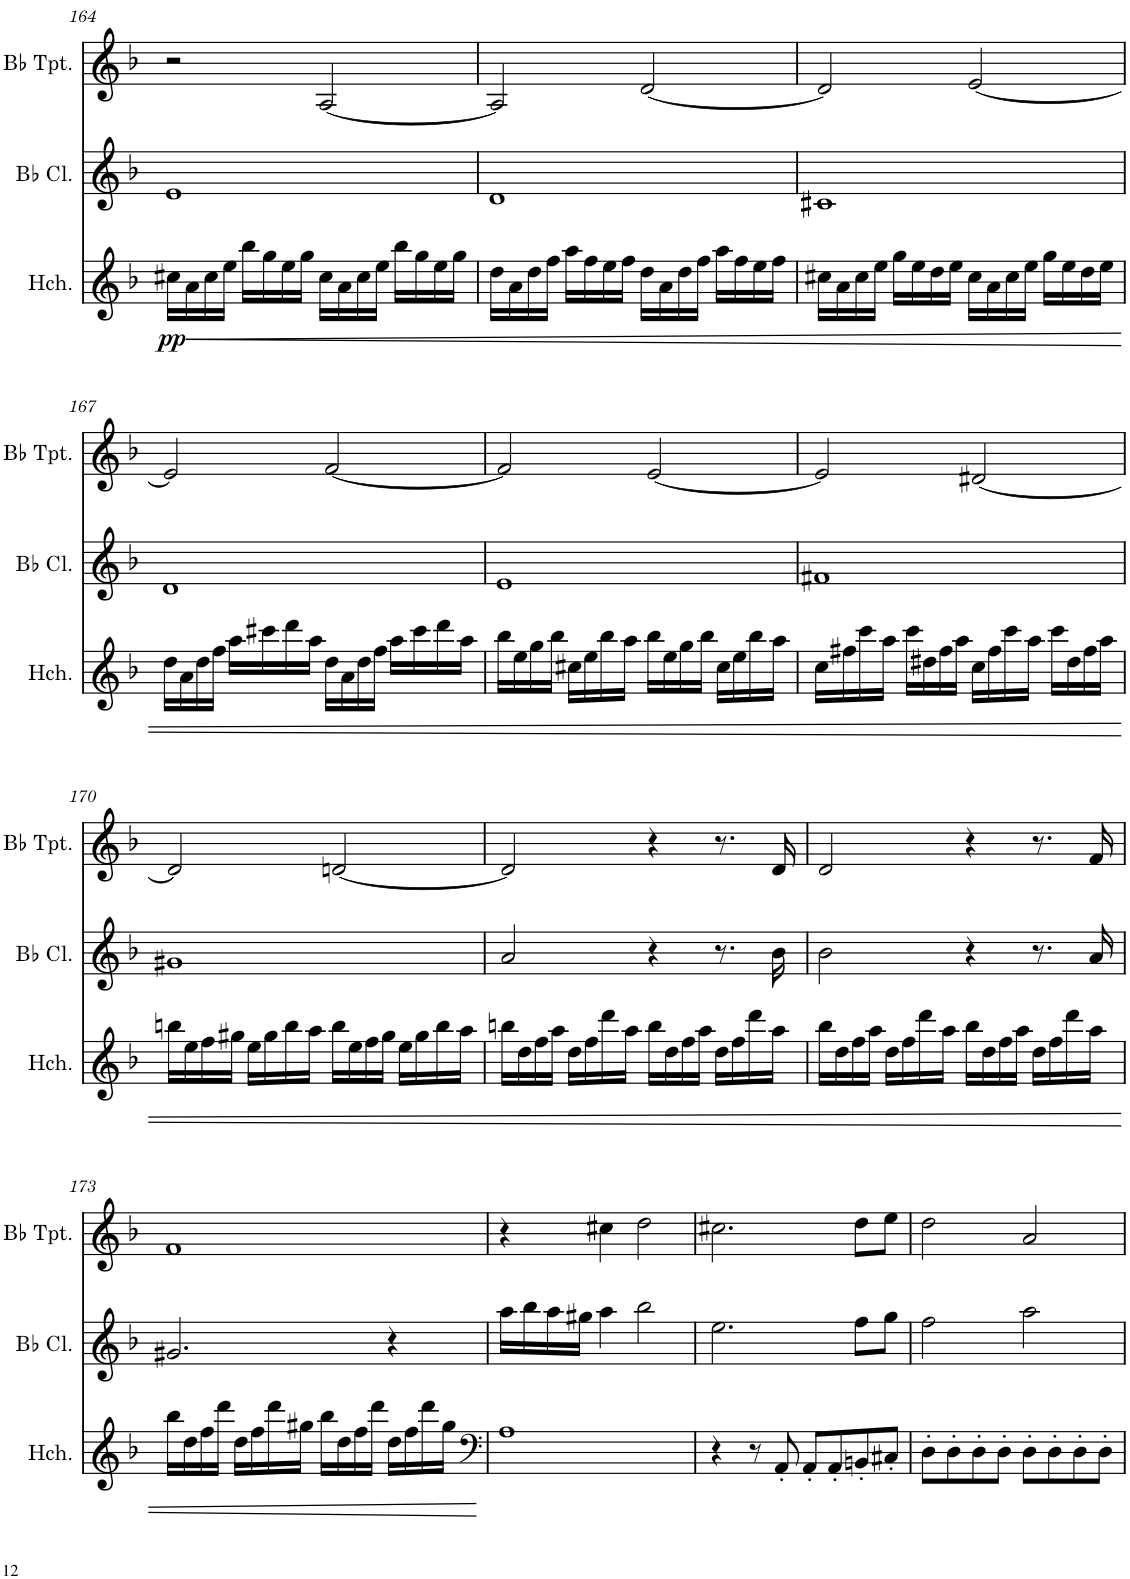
**kern	**dynam	**kern	**kern
*part3	*part3	*part2	*part1
*staff3	*staff3	*staff2	*staff1
*I"Harpsichord	*	*I"Bb Clarinet	*I"Bb Trumpet
*I'Hch.	*	*I'Bb Cl.	*I'Bb Tpt.
!!LO:PB:g=z
*clefG2	*	*clefG2	*clefG2
*	*	*ITrd1c2	*ITrd1c2
*k[b-]	*	*k[b-]	*k[b-]
*M4/4	*	*M4/4	*M4/4
=164	=164	=164	=164
!	!LO:DY:b	!	!
16cc#X\LL	pp	1e	2r
16a\	.	.	.
16cc#\	.	.	.
16ee\JJ	.	.	.
16bb-\LL	.	.	.
16gg\	.	.	.
16ee\	.	.	.
16gg\JJ	.	.	.
16cc#\LL	.	.	[2A/
16a\	.	.	.
16cc#\	.	.	.
16ee\JJ	.	.	.
16bb-\LL	.	.	.
16gg\	.	.	.
16ee\	.	.	.
16gg\JJ	.	.	.
=165	=165	=165	=165
16dd\LL	.	1d	2A/]
16a\	.	.	.
16dd\	.	.	.
16ff\JJ	.	.	.
16aa\LL	.	.	.
16ff\	.	.	.
16ee\	.	.	.
16ff\JJ	.	.	.
16dd\LL	.	.	[2d/
16a\	.	.	.
16dd\	.	.	.
16ff\JJ	.	.	.
16aa\LL	.	.	.
16ff\	.	.	.
16ee\	.	.	.
16ff\JJ	.	.	.
=166	=166	=166	=166
16cc#X\LL	.	1c#X	2d/]
16a\	.	.	.
16cc#\	.	.	.
16ee\JJ	.	.	.
16gg\LL	.	.	.
16ee\	.	.	.
16dd\	.	.	.
16ee\JJ	.	.	.
16cc#\LL	.	.	[2e/
16a\	.	.	.
16cc#\	.	.	.
16ee\JJ	.	.	.
16gg\LL	.	.	.
16ee\	.	.	.
16dd\	.	.	.
16ee\JJ	.	.	.
!!LO:LB:g=z
=167	=167	=167	=167
16dd\LL	.	1d	2e/]
16a\	.	.	.
16dd\	.	.	.
16ff\JJ	.	.	.
16aa\LL	.	.	.
16ccc#X\	.	.	.
16ddd\	.	.	.
16aa\JJ	.	.	.
16dd\LL	.	.	[2f/
16a\	.	.	.
16dd\	.	.	.
16ff\JJ	.	.	.
16aa\LL	.	.	.
16ccc#\	.	.	.
16ddd\	.	.	.
16aa\JJ	.	.	.
=168	=168	=168	=168
16bb-\LL	.	1e	2f/]
16ee\	.	.	.
16gg\	.	.	.
16bb-\JJ	.	.	.
16cc#X\LL	.	.	.
16ee\	.	.	.
16bb-\	.	.	.
16aa\JJ	.	.	.
16bb-\LL	.	.	[2e/
16ee\	.	.	.
16gg\	.	.	.
16bb-\JJ	.	.	.
16cc#\LL	.	.	.
16ee\	.	.	.
16bb-\	.	.	.
16aa\JJ	.	.	.
=169	=169	=169	=169
16cc\LL	.	1f#X	2e/]
16ff#X\	.	.	.
16ccc\	.	.	.
16aa\JJ	.	.	.
16ccc\LL	.	.	.
16dd#X\	.	.	.
16ff#\	.	.	.
16aa\JJ	.	.	.
16cc\LL	.	.	[2d#X/
16ff#\	.	.	.
16ccc\	.	.	.
16aa\JJ	.	.	.
16ccc\LL	.	.	.
16dd#\	.	.	.
16ff#\	.	.	.
16aa\JJ	.	.	.
!!LO:LB:g=z
=170	=170	=170	=170
16bbn\LL	.	1g#X	2d#/]
16ee\	.	.	.
16ff\	.	.	.
16gg#X\JJ	.	.	.
16ee\LL	.	.	.
16gg#\	.	.	.
16bb\	.	.	.
16aa\JJ	.	.	.
16bb\LL	.	.	[2dn/
16ee\	.	.	.
16ff\	.	.	.
16gg#\JJ	.	.	.
16ee\LL	.	.	.
16gg#\	.	.	.
16bb\	.	.	.
16aa\JJ	.	.	.
=171	=171	=171	=171
16bbn\LL	.	2a/	2d/]
16dd\	.	.	.
16ff\	.	.	.
16aa\JJ	.	.	.
16dd\LL	.	.	.
16ff\	.	.	.
16ddd\	.	.	.
16aa\JJ	.	.	.
16bb\LL	.	4r	4r
16dd\	.	.	.
16ff\	.	.	.
16aa\JJ	.	.	.
16dd\LL	.	8.r	8.r
16ff\	.	.	.
16ddd\	.	.	.
16aa\JJ	.	16b-\	16d/
=172	=172	=172	=172
16bb-\LL	.	2b-\	2d/
16dd\	.	.	.
16ff\	.	.	.
16aa\JJ	.	.	.
16dd\LL	.	.	.
16ff\	.	.	.
16ddd\	.	.	.
16aa\JJ	.	.	.
16bb-\LL	.	4r	4r
16dd\	.	.	.
16ff\	.	.	.
16aa\JJ	.	.	.
16dd\LL	.	8.r	8.r
16ff\	.	.	.
16ddd\	.	.	.
16aa\JJ	.	16a/	16f/
!!LO:LB:g=z
=173	=173	=173	=173
16bb-\LL	.	2.g#X/	1f
16dd\	.	.	.
16ff\	.	.	.
16ddd\JJ	.	.	.
16dd\LL	.	.	.
16ff\	.	.	.
16ddd\	.	.	.
16gg#X\JJ	.	.	.
16bb-\LL	.	.	.
16dd\	.	.	.
16ff\	.	.	.
16ddd\JJ	.	.	.
16dd\LL	.	4r	.
16ff\	.	.	.
16ddd\	.	.	.
16gg#\JJ	.	.	.
=174	=174	=174	=174
*clefF4	*	*	*
1A	.	16aa\LL	4r
.	.	16bb-\	.
.	.	16aa\	.
.	.	16gg#X\JJ	.
.	.	4aa\	4cc#X\
.	.	2bb-\	2dd\
=175	=175	=175	=175
4r	.	2.ee\	2.cc#X\
8r	.	.	.
8AA'/	.	.	.
8AA'/L	.	.	.
8AA'/	.	.	.
8BBn'/	.	8ff\L	8dd\L
8C#X'/J	.	8gg\J	8ee\J
=176	=176	=176	=176
8D'\L	.	2ff\	2dd\
8D'\	.	.	.
8D'\	.	.	.
8D'\J	.	.	.
8D'\L	.	2aa\	2a/
8D'\	.	.	.
8D'\	.	.	.
8D'\J	.	.	.
=	=	=	=
*-	*-	*-	*-
